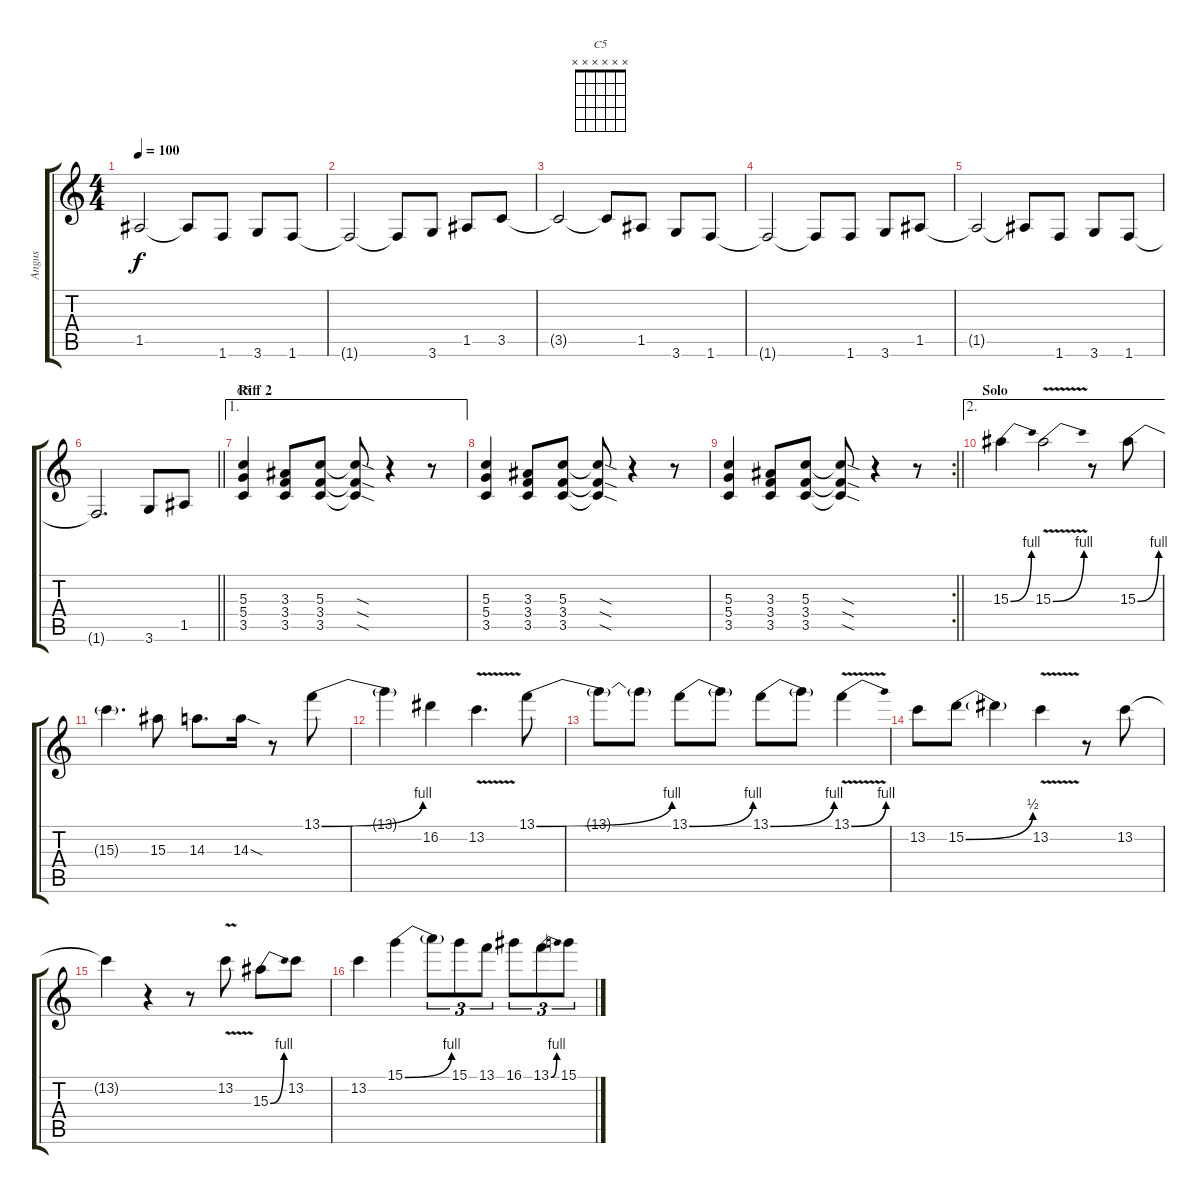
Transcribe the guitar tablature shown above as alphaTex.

\track ("Angus" "Angus") {instrument overdrivenguitar}
\staff {score tabs}
\tuning (E4 B3 G3 D3 A2 E2) {hide}
\chord ("C5" x x x x x x)
\ts (4 4)
\tempo 100
\clef g2
\ks c
1.5{t}.2{dy f} 1.5{t}.8 1.6.8 3.6.8 1.6.8 |
1.6{t}.2 1.6{t}.8 3.6.8 1.5.8 3.5.8 |
3.5{t}.2 3.5{t}.8 1.5.8 3.6.8 1.6.8 |
1.6{t}.2 1.6{t}.8 1.6.8 3.6.8 1.5.8 |
1.5{t}.2 1.5{t}.8 1.6.8 3.6.8 1.6.8 |
\barLineRight lightlight
1.6{t}.2{d} 3.6.8 1.5.8 |
\ae 1
\section ("" "Riff 2")
(5.3 5.4 3.5).4{ch "C5"} (3.3 3.4 3.5).8 (5.3 3.4 3.5).8 (5.3{sod t} 3.4{sod t} 3.5{sod t}).8 r.4 r.8 |
(5.3 5.4 3.5).4 (3.3 3.4 3.5).8 (5.3 3.4 3.5).8 (5.3{sod t} 3.4{sod t} 3.5{sod t}).8 r.4 r.8 |
\rc 2
\barLineRight lightlight
(5.3 5.4 3.5).4 (3.3 3.4 3.5).8 (5.3 3.4 3.5).8 (5.3{sod t} 3.4{sod t} 3.5{sod t}).8 r.4 r.8 |
\ae 2
\section ("" "Solo")
15.3{be (bend 0 0 60 4)}.4 15.3{be (bend 0 0 60 4) v}.2 r.8 15.3{be (bend 0 0 60 4)}.8 |
15.3{t}.4{d} 15.3.8 14.3.8{d} 14.3{sod}.16 r.8 13.1{be (bend 0 0 60 4)}.8 |
13.1{t}.4 16.2.4 13.2{v}.4{d} 13.1{be (bend 0 0 60 4)}.8 |
13.1{t}.8 13.1{t}.8 13.1{be (bend 0 0 60 4)}.8 13.1{t}.8 13.1{be (bend 0 0 60 4)}.8 13.1{t}.8 13.1{be (bend 0 0 60 4) v}.4 |
13.2.8 15.2{be (bend 0 0 60 2)}.8 15.2{t}.4 13.2{v}.4 r.8 13.2.8 |
13.2{t}.4 r.4 r.8 13.2{v}.8 15.3{be (bend 0 0 60 4)}.8 13.2.8 |
13.2.4 15.1{be (bend 0 0 60 4)}.4 15.1{t}.8{tu (3 2)} 15.1.8{tu (3 2)} 13.1.8{tu (3 2)} 16.1.8{tu (3 2)} 13.1{be (bend 0 0 60 4)}.8{tu (3 2)} 15.1.8{tu (3 2)}
